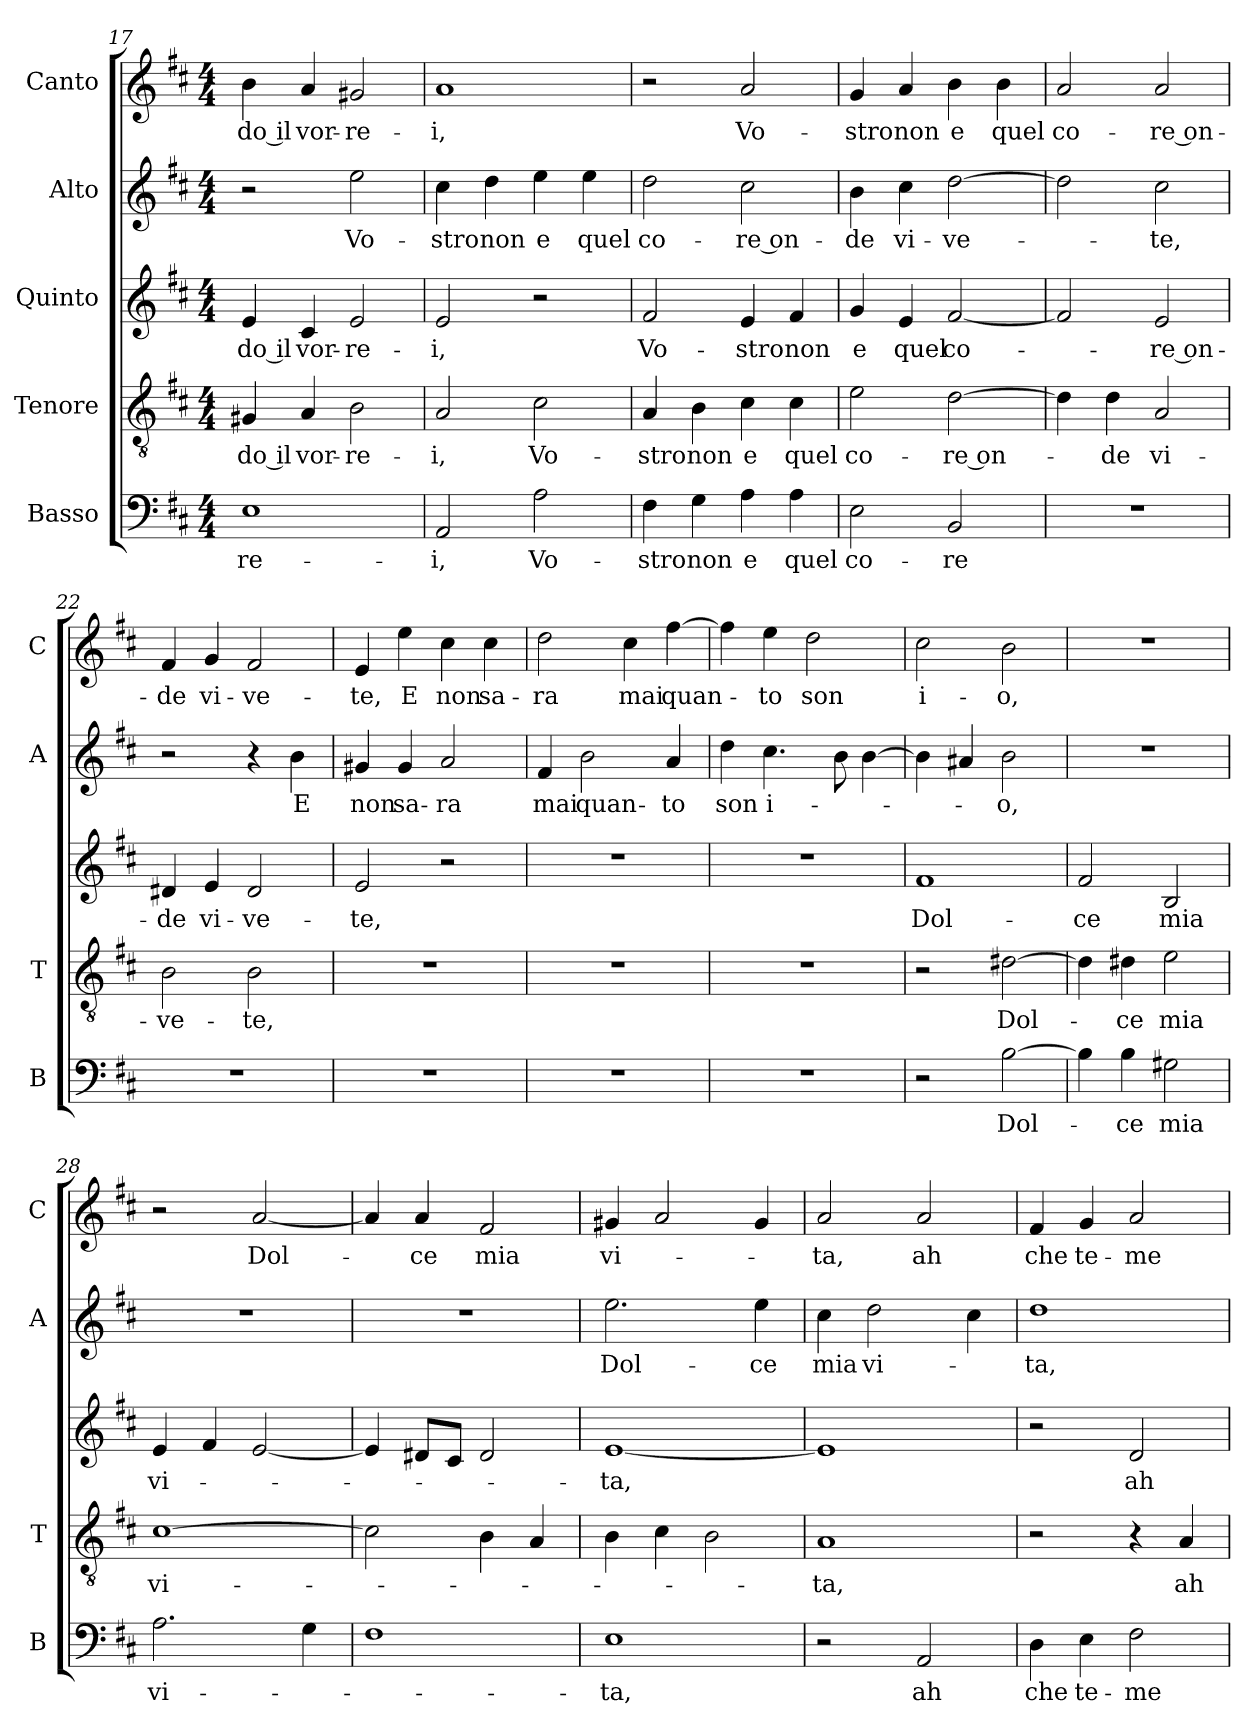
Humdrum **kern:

**kern	**text	**kern	**text	**kern	**text	**kern	**text	**kern	**text
*part5	*part5	*part4	*part4	*part3	*part3	*part2	*part2	*part1	*part1
*staff5	*staff5	*staff4	*staff4	*staff3	*staff3	*staff2	*staff2	*staff1	*staff1
*I"Basso	*	*I"Tenore	*	*I"Quinto	*	*I"Alto	*	*I"Canto	*
*I'B	*	*I'T	*	*	*	*I'A	*	*I'C	*
*clefF4	*	*clefGv2	*	*clefG2	*	*clefG2	*	*clefG2	*
*k[f#c#]	*	*k[f#c#]	*	*k[f#c#]	*	*k[f#c#]	*	*k[f#c#]	*
*D:	*	*D:	*	*D:	*	*D:	*	*D:	*
*M4/4	*	*M4/4	*	*M4/4	*	*M4/4	*	*M4/4	*
=17	=17	=17	=17	=17	=17	=17	=17	=17	=17
!	!LO:LY:b	!	!LO:LY:b	!	!LO:LY:b	!	!	!	!LO:LY:b
1E	-re-	4G#X/	-do il	4e/	-do il	2r	.	4b\	-do il
!	!	!	!LO:LY:b	!	!LO:LY:b	!	!	!	!LO:LY:b
.	.	4A/	vor-	4c#/	vor-	.	.	4a/	vor-
!	!	!	!LO:LY:b	!	!LO:LY:b	!	!LO:LY:b	!	!LO:LY:b
.	.	2B\	-re-	2e/	-re-	2ee\	Vo-	2g#X/	-re-
=18	=18	=18	=18	=18	=18	=18	=18	=18	=18
!	!LO:LY:b	!	!LO:LY:b	!	!LO:LY:b	!	!LO:LY:b	!	!LO:LY:b
2AA/	-i,	2A/	-i,	2e/	-i,	4cc#\	-stro	1a	-i,
!	!	!	!	!	!	!	!LO:LY:b	!	!
.	.	.	.	.	.	4dd\	non	.	.
!	!LO:LY:b	!	!LO:LY:b	!	!	!	!LO:LY:b	!	!
2A\	Vo-	2c#\	Vo-	2r	.	4ee\	e	.	.
!	!	!	!	!	!	!	!LO:LY:b	!	!
.	.	.	.	.	.	4ee\	quel	.	.
=19	=19	=19	=19	=19	=19	=19	=19	=19	=19
!	!LO:LY:b	!	!LO:LY:b	!	!LO:LY:b	!	!LO:LY:b	!	!
4F#\	-stro	4A/	-stro	2f#/	Vo-	2dd\	co-	2r	.
!	!LO:LY:b	!	!LO:LY:b	!	!	!	!	!	!
4G\	non	4B\	non	.	.	.	.	.	.
!	!LO:LY:b	!	!LO:LY:b	!	!LO:LY:b	!	!LO:LY:b	!	!LO:LY:b
4A\	e	4c#\	e	4e/	-stro	2cc#\	-re on-	2a/	Vo-
!	!LO:LY:b	!	!LO:LY:b	!	!LO:LY:b	!	!	!	!
4A\	quel	4c#\	quel	4f#/	non	.	.	.	.
=20	=20	=20	=20	=20	=20	=20	=20	=20	=20
!	!LO:LY:b	!	!LO:LY:b	!	!LO:LY:b	!	!LO:LY:b	!	!LO:LY:b
2E\	co-	2e\	co-	4g/	e	4b\	-de	4g/	-stro
!	!	!	!	!	!LO:LY:b	!	!LO:LY:b	!	!LO:LY:b
.	.	.	.	4e/	quel	4cc#\	vi-	4a/	non
!	!LO:LY:b	!	!LO:LY:b	!	!LO:LY:b	!	!LO:LY:b	!	!LO:LY:b
2BB/	-re	[2d\	-re on-	[2f#/	co-	[2dd\	-ve-	4b\	e
!	!	!	!	!	!	!	!	!	!LO:LY:b
.	.	.	.	.	.	.	.	4b\	quel
=21	=21	=21	=21	=21	=21	=21	=21	=21	=21
!	!	!	!	!	!	!	!	!	!LO:LY:b
1r	.	4d\]	.	2f#/]	.	2dd\]	.	2a/	co-
!	!	!	!LO:LY:b	!	!	!	!	!	!
.	.	4d\	-de	.	.	.	.	.	.
!	!	!	!LO:LY:b	!	!LO:LY:b	!	!LO:LY:b	!	!LO:LY:b
.	.	2A/	vi-	2e/	-re on-	2cc#\	-te,	2a/	-re on-
!!LO:LB:g=z
=22	=22	=22	=22	=22	=22	=22	=22	=22	=22
!	!	!	!LO:LY:b	!	!LO:LY:b	!	!	!	!LO:LY:b
1r	.	2B\	-ve-	4d#X/	-de	2r	.	4f#/	-de
!	!	!	!	!	!LO:LY:b	!	!	!	!LO:LY:b
.	.	.	.	4e/	vi-	.	.	4g/	vi-
!	!	!	!LO:LY:b	!	!LO:LY:b	!	!	!	!LO:LY:b
.	.	2B\	-te,	2d#/	-ve-	4r	.	2f#/	-ve-
!	!	!	!	!	!	!	!LO:LY:b	!	!
.	.	.	.	.	.	4b\	E	.	.
=23	=23	=23	=23	=23	=23	=23	=23	=23	=23
!	!	!	!	!	!LO:LY:b	!	!LO:LY:b	!	!LO:LY:b
1r	.	1r	.	2e/	-te,	4g#X/	non	4e/	-te,
!	!	!	!	!	!	!	!LO:LY:b	!	!LO:LY:b
.	.	.	.	.	.	4g#/	sa-	4ee\	E
!	!	!	!	!	!	!	!LO:LY:b	!	!LO:LY:b
.	.	.	.	2r	.	2a/	-ra	4cc#\	non
!	!	!	!	!	!	!	!	!	!LO:LY:b
.	.	.	.	.	.	.	.	4cc#\	sa-
=24	=24	=24	=24	=24	=24	=24	=24	=24	=24
!	!	!	!	!	!	!	!LO:LY:b	!	!LO:LY:b
1r	.	1r	.	1r	.	4f#/	mai	2dd\	-ra
!	!	!	!	!	!	!	!LO:LY:b	!	!
.	.	.	.	.	.	2b\	quan-	.	.
!	!	!	!	!	!	!	!	!	!LO:LY:b
.	.	.	.	.	.	.	.	4cc#\	mai
!	!	!	!	!	!	!	!LO:LY:b	!	!LO:LY:b
.	.	.	.	.	.	4a/	-to	[4ff#\	quan-
=25	=25	=25	=25	=25	=25	=25	=25	=25	=25
!	!	!	!	!	!	!	!LO:LY:b	!	!
1r	.	1r	.	1r	.	4dd\	son	4ff#\]	.
!	!	!	!	!	!	!	!LO:LY:b	!	!LO:LY:b
.	.	.	.	.	.	4.cc#\	i-	4ee\	-to
!	!	!	!	!	!	!	!	!	!LO:LY:b
.	.	.	.	.	.	.	.	2dd\	son
.	.	.	.	.	.	8b\	.	.	.
.	.	.	.	.	.	[4b\	.	.	.
=26	=26	=26	=26	=26	=26	=26	=26	=26	=26
!	!	!	!	!	!LO:LY:b	!	!	!	!LO:LY:b
2r	.	2r	.	1f#	Dol-	4b\]	.	2cc#\	i-
.	.	.	.	.	.	4a#X/	.	.	.
!	!LO:LY:b	!	!LO:LY:b	!	!	!	!LO:LY:b	!	!LO:LY:b
[2B\	Dol-	[2d#X\	Dol-	.	.	2b\	-o,	2b\	-o,
=27	=27	=27	=27	=27	=27	=27	=27	=27	=27
!	!	!	!	!	!LO:LY:b	!	!	!	!
4B\]	.	4d#\]	.	2f#/	-ce	1r	.	1r	.
!	!LO:LY:b	!	!LO:LY:b	!	!	!	!	!	!
4B\	-ce	4d#X\	-ce	.	.	.	.	.	.
!	!LO:LY:b	!	!LO:LY:b	!	!LO:LY:b	!	!	!	!
2G#X\	mia	2e\	mia	2B/	mia	.	.	.	.
=28	=28	=28	=28	=28	=28	=28	=28	=28	=28
!	!LO:LY:b	!	!LO:LY:b	!	!LO:LY:b	!	!	!	!
2.A\	vi-	[1c#	vi-	4e/	vi-	1r	.	2r	.
.	.	.	.	4f#/	.	.	.	.	.
!	!	!	!	!	!	!	!	!	!LO:LY:b
.	.	.	.	[2e/	.	.	.	[2a/	Dol-
4G\	.	.	.	.	.	.	.	.	.
!!LO:LB:g=z
=29	=29	=29	=29	=29	=29	=29	=29	=29	=29
1F#	.	2c#\]	.	4e/]	.	1r	.	4a/]	.
!	!	!	!	!	!	!	!	!	!LO:LY:b
.	.	.	.	8d#X/L	.	.	.	4a/	-ce
.	.	.	.	8c#/J	.	.	.	.	.
!	!	!	!	!	!	!	!	!	!LO:LY:b
.	.	4B\	.	2d#/	.	.	.	2f#/	mia
.	.	4A/	.	.	.	.	.	.	.
=30	=30	=30	=30	=30	=30	=30	=30	=30	=30
!	!LO:LY:b	!	!	!	!LO:LY:b	!	!LO:LY:b	!	!LO:LY:b
1E	-ta,	4B\	.	[1e	-ta,	2.ee\	Dol-	4g#X/	vi-
.	.	4c#\	.	.	.	.	.	2a/	.
.	.	2B\	.	.	.	.	.	.	.
!	!	!	!	!	!	!	!LO:LY:b	!	!
.	.	.	.	.	.	4ee\	-ce	4g#/	.
=31	=31	=31	=31	=31	=31	=31	=31	=31	=31
!	!	!	!LO:LY:b	!	!	!	!LO:LY:b	!	!LO:LY:b
2r	.	1A	-ta,	1e]	.	4cc#\	mia	2a/	-ta,
!	!	!	!	!	!	!	!LO:LY:b	!	!
.	.	.	.	.	.	2dd\	vi-	.	.
!	!LO:LY:b	!	!	!	!	!	!	!	!LO:LY:b
2AA/	ah	.	.	.	.	.	.	2a/	ah
.	.	.	.	.	.	4cc#\	.	.	.
=32	=32	=32	=32	=32	=32	=32	=32	=32	=32
!	!LO:LY:b	!	!	!	!	!	!LO:LY:b	!	!LO:LY:b
4D\	che	2r	.	2r	.	1dd	-ta,	4f#/	che
!	!LO:LY:b	!	!	!	!	!	!	!	!LO:LY:b
4E\	te-	.	.	.	.	.	.	4g/	te-
!	!LO:LY:b	!	!	!	!LO:LY:b	!	!	!	!LO:LY:b
2F#\	-me-	4r	.	2d/	ah	.	.	2a/	-me-
!	!	!	!LO:LY:b	!	!	!	!	!	!
.	.	4A/	ah	.	.	.	.	.	.
=	=	=	=	=	=	=	=	=	=
*-	*-	*-	*-	*-	*-	*-	*-	*-	*-
